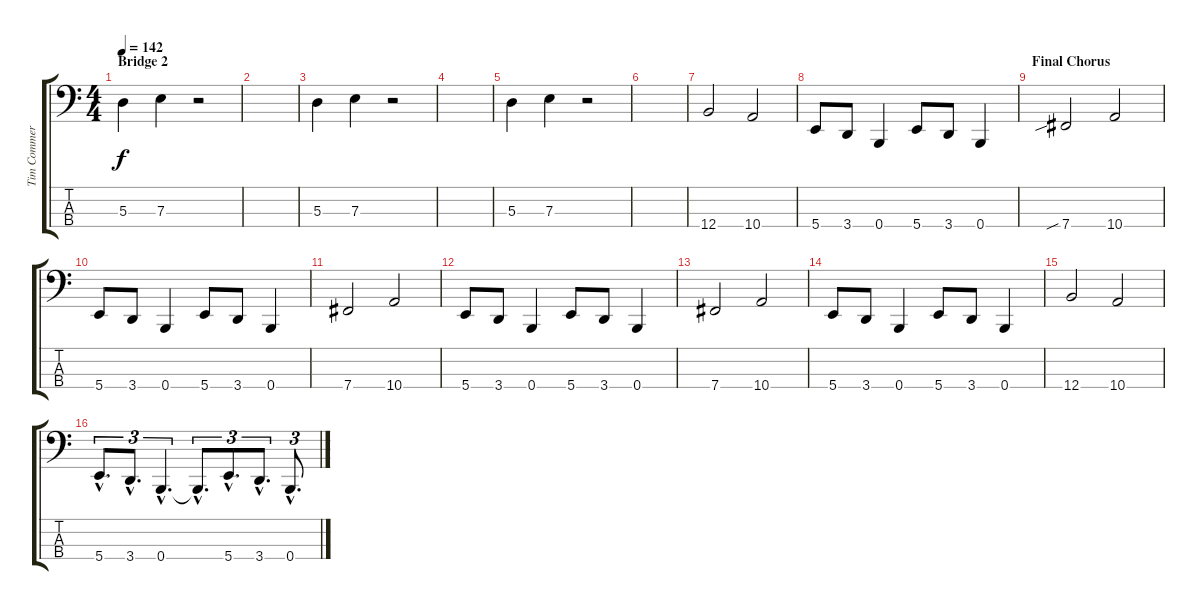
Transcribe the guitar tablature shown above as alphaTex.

\track ("Tim Commerford" "Tim Commer") {instrument electricbassfinger}
\staff {score tabs}
\tuning (G2 D2 A1 B0) {hide}
\ts (4 4)
\section ("" "Bridge 2")
\tempo 142
\clef f4
\ks c
5.3.4{dy f} 7.3.4 r.2 |
|
5.3.4 7.3.4 r.2 |
|
5.3.4 7.3.4 r.2 |
|
12.4.2 10.4.2 |
5.4.8 3.4.8 0.4.4 5.4.8 3.4.8 0.4.4 |
\section ("" "Final Chorus")
7.4{sib}.2 10.4.2 |
5.4.8 3.4.8 0.4.4 5.4.8 3.4.8 0.4.4 |
7.4.2 10.4.2 |
5.4.8 3.4.8 0.4.4 5.4.8 3.4.8 0.4.4 |
7.4.2 10.4.2 |
5.4.8 3.4.8 0.4.4 5.4.8 3.4.8 0.4.4 |
12.4.2 10.4.2 |
5.4{hac}.8{d tu (3 2)} 3.4{hac}.8{d tu (3 2)} 0.4{hac}.4{d tu (3 2)} 0.4{hac t}.8{d tu (3 2)} 5.4{hac}.8{d tu (3 2)} 3.4{hac}.8{d tu (3 2)} 0.4{hac}.8{d tu (3 2)}
